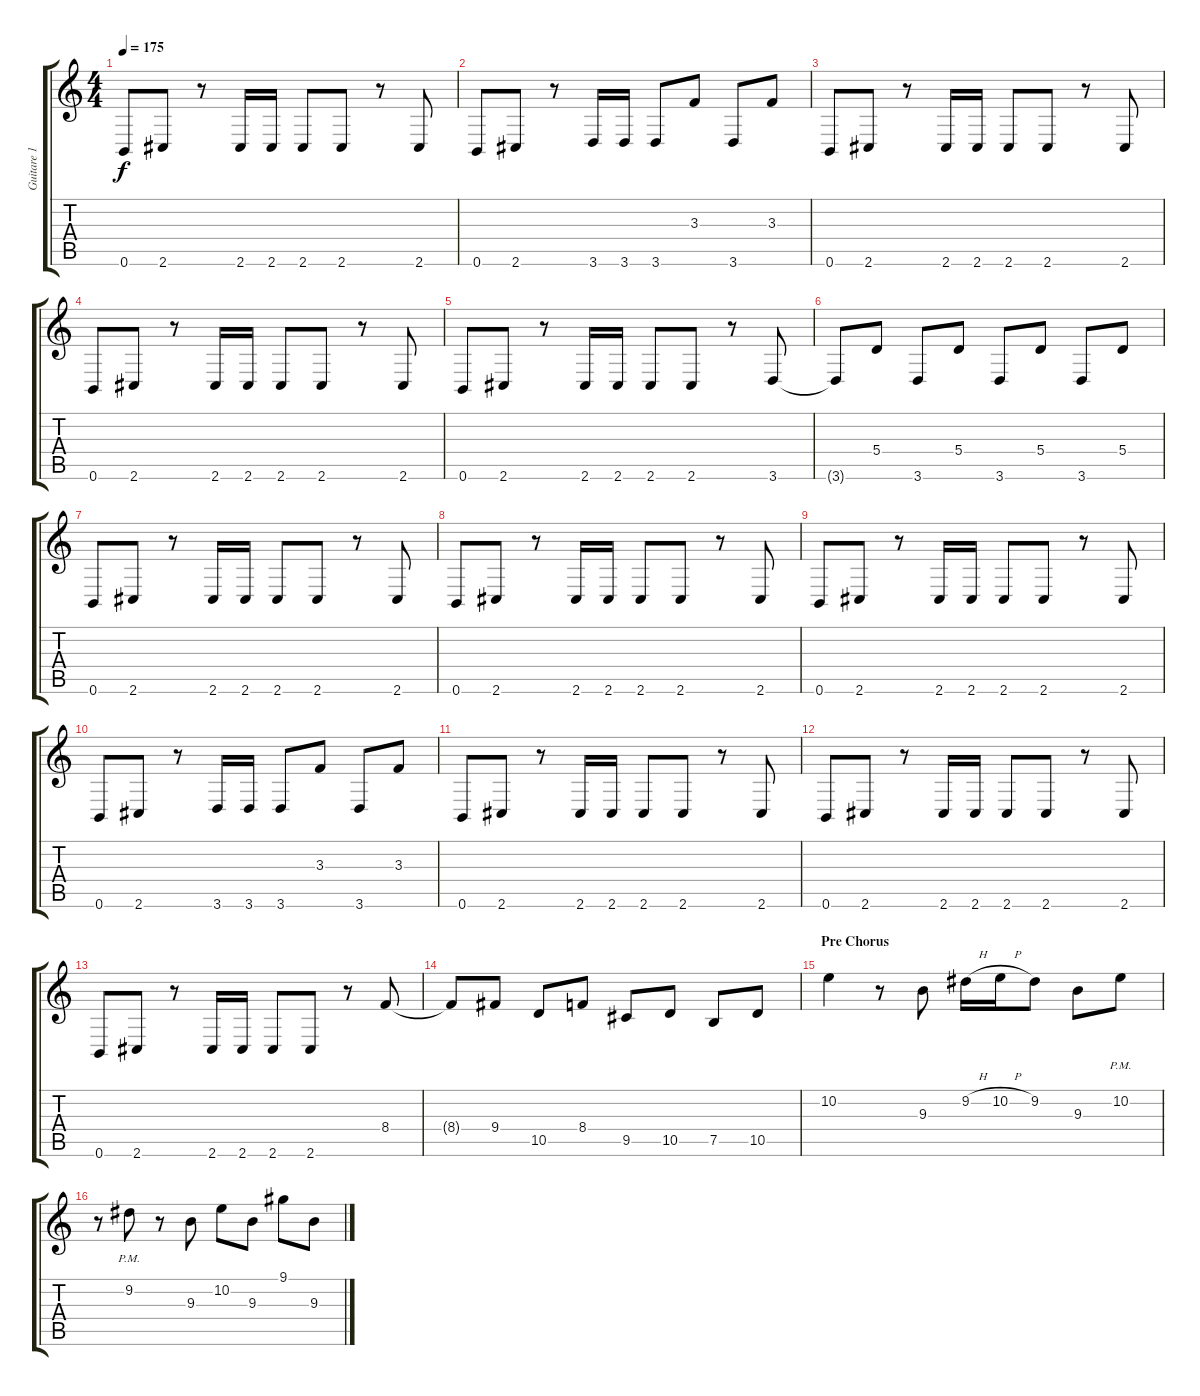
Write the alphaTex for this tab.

\track ("Guitare 1" "Guitare 1") {instrument overdrivenguitar}
\staff {score tabs}
\tuning (B3 Gb3 D3 A2 E2 B1) {hide}
\ts (4 4)
\tempo 175
\clef g2
\ks c
0.6.8{dy f} 2.6.8 r.8 2.6.16 2.6.16 2.6.8 2.6.8 r.8 2.6.8 |
0.6.8 2.6.8 r.8 3.6.16 3.6.16 3.6.8 3.3.8 3.6.8 3.3.8 |
0.6.8 2.6.8 r.8 2.6.16 2.6.16 2.6.8 2.6.8 r.8 2.6.8 |
0.6.8 2.6.8 r.8 2.6.16 2.6.16 2.6.8 2.6.8 r.8 2.6.8 |
0.6.8 2.6.8 r.8 2.6.16 2.6.16 2.6.8 2.6.8 r.8 3.6.8 |
3.6{t}.8 5.4.8 3.6.8 5.4.8 3.6.8 5.4.8 3.6.8 5.4.8 |
0.6.8 2.6.8 r.8 2.6.16 2.6.16 2.6.8 2.6.8 r.8 2.6.8 |
0.6.8 2.6.8 r.8 2.6.16 2.6.16 2.6.8 2.6.8 r.8 2.6.8 |
0.6.8 2.6.8 r.8 2.6.16 2.6.16 2.6.8 2.6.8 r.8 2.6.8 |
0.6.8 2.6.8 r.8 3.6.16 3.6.16 3.6.8 3.3.8 3.6.8 3.3.8 |
0.6.8 2.6.8 r.8 2.6.16 2.6.16 2.6.8 2.6.8 r.8 2.6.8 |
0.6.8 2.6.8 r.8 2.6.16 2.6.16 2.6.8 2.6.8 r.8 2.6.8 |
0.6.8 2.6.8 r.8 2.6.16 2.6.16 2.6.8 2.6.8 r.8 8.4.8 |
8.4{t}.8 9.4.8 10.5.8 8.4.8 9.5.8 10.5.8 7.5.8 10.5.8 |
\section ("" "Pre Chorus")
10.2.4{volume 9} r.8 9.3.8 9.2{h}.16 10.2{h}.16 9.2.8 9.3.8 10.2{pm}.8 |
r.8 9.2{pm}.8 r.8 9.3.8 10.2.8 9.3.8 9.1.8 9.3.8
